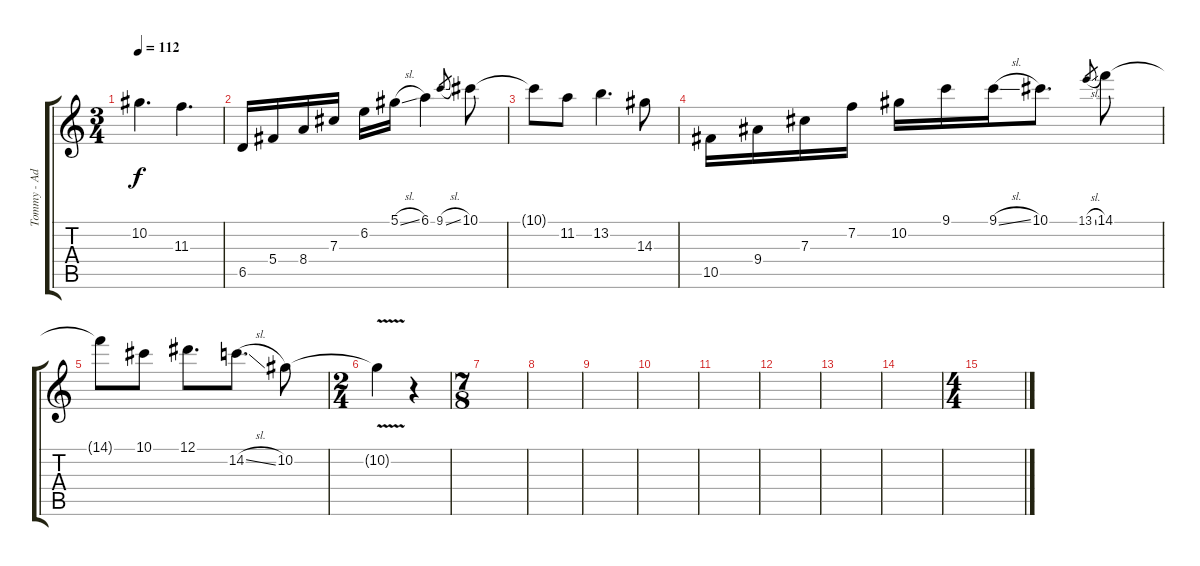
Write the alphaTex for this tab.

\track ("Tommy - Additional Guitar" "Tommy - Ad") {instrument distortionguitar}
\staff {score tabs}
\tuning (Eb4 Bb3 Gb3 Db3 Ab2 Eb2) {hide}
\ts (3 4)
\tempo 112
\clef g2
\ks c
10.2.4{d dy f} 11.3.4{d} |
6.5.16 5.4.16 8.4.16 7.3.16 6.2.16 5.1{sl}.16 6.1.4 9.1{sl}.8{gr} 10.1.8 |
10.1{t}.8 11.2.8 13.2.4{d} 14.3.8 |
10.5.16 9.4.16 7.3.16 7.2.16 10.2.16 9.1.16 9.1{sl}.16 10.1.8{d} 13.1{sl}.8{gr} 14.1.8 |
14.1{t}.8 10.1.8 12.1.8{d} 14.2{sl}.8{d} 10.2.8 |
\ts (2 4)
10.2{v t}.4 r.4 |
\ts (7 8)
|
|
|
|
|
|
|
|
\ts (4 4)
